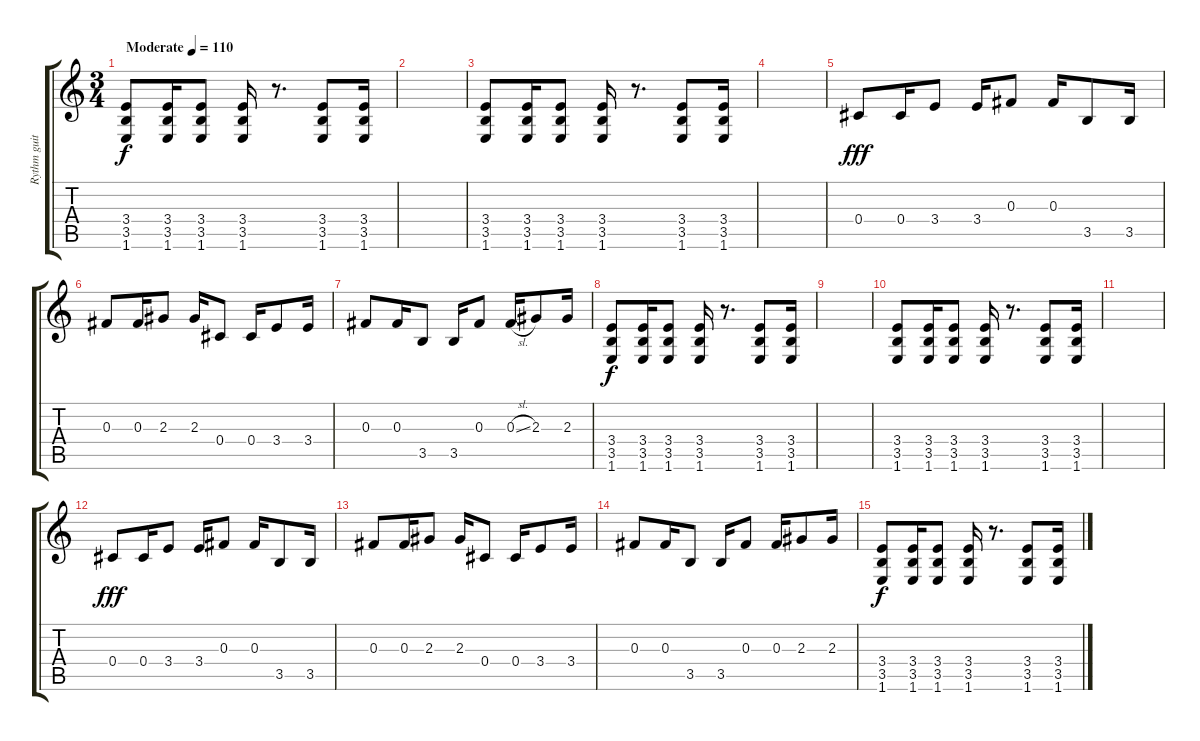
\track ("Rythm guitar" "Rythm guit") {instrument distortionguitar}
\staff {score tabs}
\tuning (Eb4 Bb3 Gb3 Db3 Ab2 Eb2) {hide}
\ts (3 4)
\tempo (110 "Moderate")
\clef g2
\ks c
(3.4 3.5 1.6).8{dy f instrument distortionguitar} (3.4 3.5 1.6).16 (3.4 3.5 1.6).8 (3.4 3.5 1.6).16 r.8{d} (3.4 3.5 1.6).8 (3.4 3.5 1.6).16 |
|
(3.4 3.5 1.6).8 (3.4 3.5 1.6).16 (3.4 3.5 1.6).8 (3.4 3.5 1.6).16 r.8{d} (3.4 3.5 1.6).8 (3.4 3.5 1.6).16 |
|
0.4.8{dy fff} 0.4.16 3.4.8 3.4.16 0.3.8 0.3.16 3.5.8 3.5.16 |
0.3.8 0.3.16 2.3.8 2.3.16 0.4.8 0.4.16 3.4.8 3.4.16 |
0.3.8 0.3.16 3.5.8 3.5.16 0.3.8 0.3{sl}.16 2.3.8 2.3.16 |
(3.4 3.5 1.6).8{dy f} (3.4 3.5 1.6).16 (3.4 3.5 1.6).8 (3.4 3.5 1.6).16 r.8{d} (3.4 3.5 1.6).8 (3.4 3.5 1.6).16 |
|
(3.4 3.5 1.6).8 (3.4 3.5 1.6).16 (3.4 3.5 1.6).8 (3.4 3.5 1.6).16 r.8{d} (3.4 3.5 1.6).8 (3.4 3.5 1.6).16 |
|
0.4.8{dy fff} 0.4.16 3.4.8 3.4.16 0.3.8 0.3.16 3.5.8 3.5.16 |
0.3.8 0.3.16 2.3.8 2.3.16 0.4.8 0.4.16 3.4.8 3.4.16 |
0.3.8 0.3.16 3.5.8 3.5.16 0.3.8 0.3.16 2.3.8 2.3.16 |
(3.4 3.5 1.6).8{dy f} (3.4 3.5 1.6).16 (3.4 3.5 1.6).8 (3.4 3.5 1.6).16 r.8{d} (3.4 3.5 1.6).8 (3.4 3.5 1.6).16
